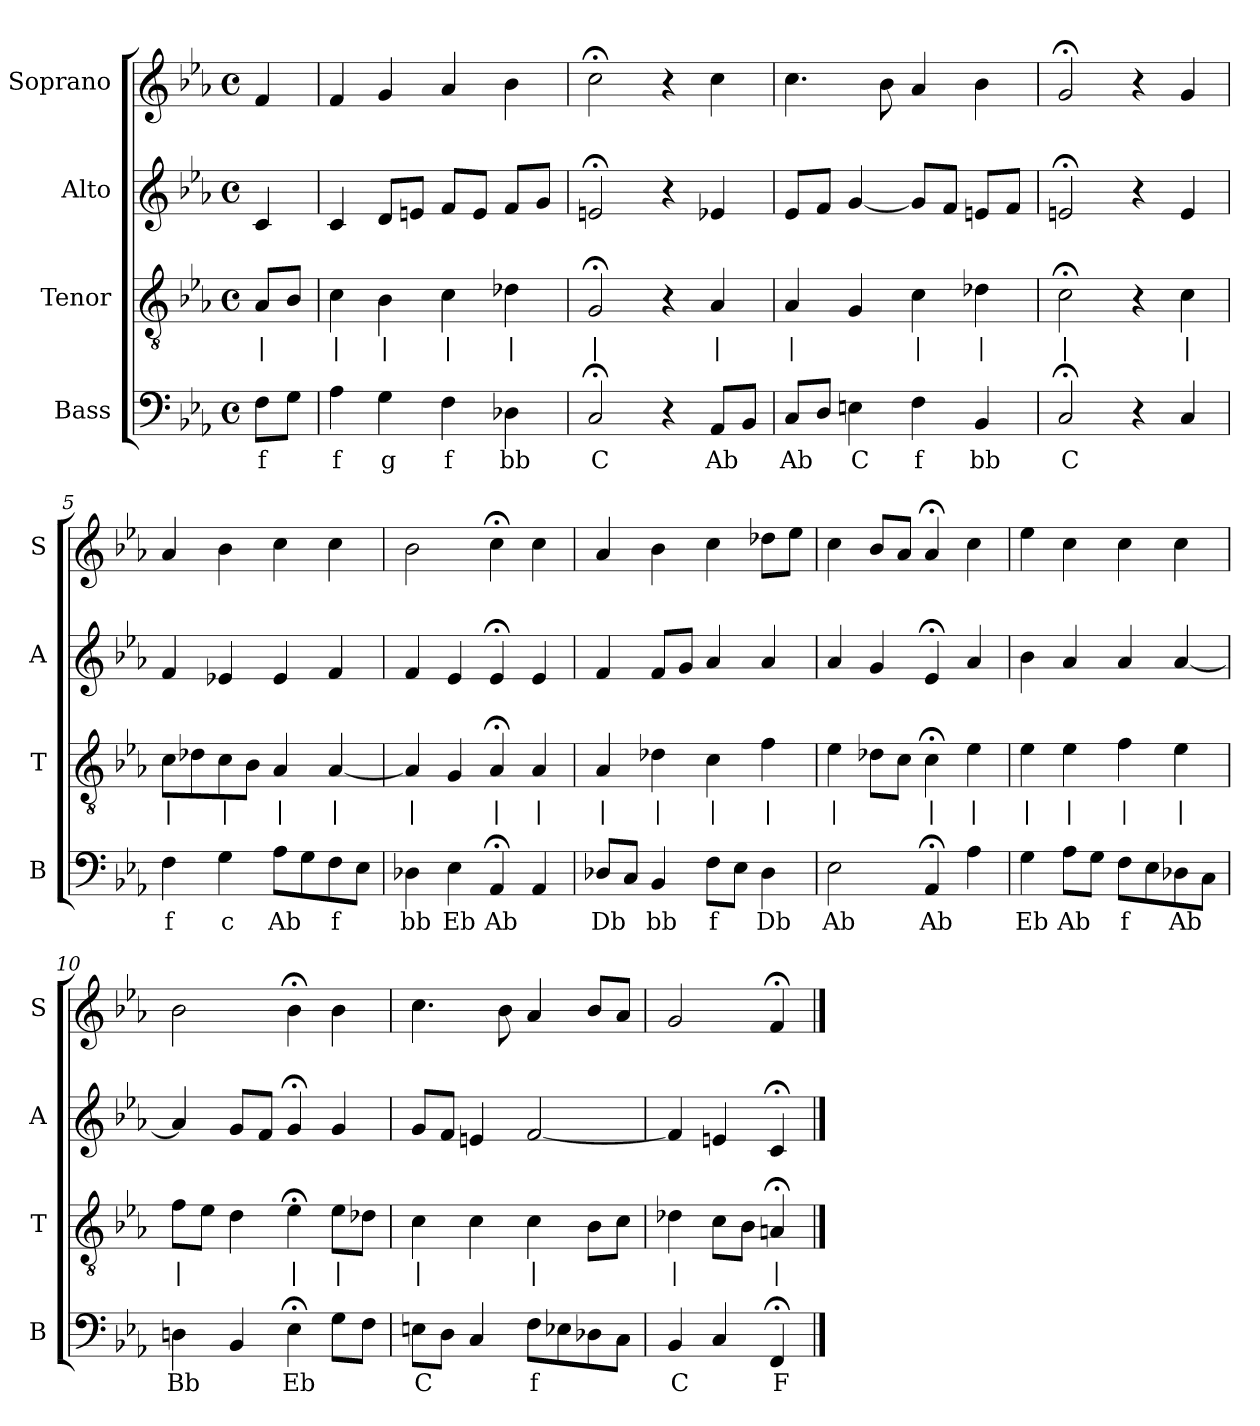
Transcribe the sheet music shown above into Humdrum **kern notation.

**kern	**text	**kern	**text	**kern	**kern
*part4	*part4	*part3	*part3	*part2	*part1
*staff4	*staff4	*staff3	*staff3	*staff2	*staff1
*I"Bass	*	*I"Tenor	*	*I"Alto	*I"Soprano
*I'B	*	*I'T	*	*I'A	*I'S
*clefF4	*	*clefGv2	*	*clefG2	*clefG2
*k[b-e-a-]	*	*k[b-e-a-]	*	*k[b-e-a-]	*k[b-e-a-]
*F:dor	*	*F:dor	*	*F:dor	*F:dor
*M4/4	*	*M4/4	*	*M4/4	*M4/4
*met(c)	*	*met(c)	*	*met(c)	*met(c)
*MM100	*	*MM100	*	*MM100	*MM100
=	=	=	=	=	=
8FL	f	8A-L	|	4c	4f
8GJ	.	8B-J	.	.	.
=1	=1	=1	=1	=1	=1
4A-	f	4c	|	4c	4f
4G	g	4B-	|	8dL	4g
.	.	.	.	8enJ	.
4F	f	4c	|	8fL	4a-
.	.	.	.	8eJ	.
4D-X	bb	4d-X	|	8fL	4b-
.	.	.	.	8gJ	.
=2	=2	=2	=2	=2	=2
2C;<	C	2G;<	|	2en;<	2cc;<
4r	.	4r	.	4r	4r
8AA-L	Ab	4A-	|	4e-X	4cc
8BB-J	.	.	.	.	.
=3	=3	=3	=3	=3	=3
8CL	Ab	4A-	|	8e-L	4.cc
8DJ	.	.	.	8fJ	.
4En	C	4G	.	[4g	.
.	.	.	.	.	8b-
4F	f	4c	|	8gL]	4a-
.	.	.	.	8fJ	.
4BB-	bb	4d-X	|	8enL	4b-
.	.	.	.	8fJ	.
=4	=4	=4	=4	=4	=4
2C;<	C	2c;<	|	2en;<	2g;<
4r	.	4r	.	4r	4r
4C	.	4c	|	4e	4g
=5	=5	=5	=5	=5	=5
4F	f	8cL	|	4f	4a-
.	.	8d-X	.	.	.
4G	c	8c	|	4e-X	4b-
.	.	8B-J	.	.	.
8A-L	Ab	4A-	|	4e-	4cc
8G	.	.	.	.	.
8F	f	[4A-	|	4f	4cc
8E-J	.	.	.	.	.
=6	=6	=6	=6	=6	=6
4D-X	bb	4A-]	|	4f	2b-
4E-	Eb	4G	.	4e-	.
4AA-;<	Ab	4A-;<	|	4e-;<	4cc;<
4AA-	.	4A-	|	4e-	4cc
=7	=7	=7	=7	=7	=7
8D-XL	Db	4A-	|	4f	4a-
8CJ	.	.	.	.	.
4BB-	bb	4d-X	|	8fL	4b-
.	.	.	.	8gJ	.
8FL	f	4c	|	4a-	4cc
8E-J	.	.	.	.	.
4D-	Db	4f	|	4a-	8dd-XL
.	.	.	.	.	8ee-J
=8	=8	=8	=8	=8	=8
2E-	Ab	4e-	|	4a-	4cc
.	.	8d-XL	.	4g	8b-L
.	.	8cJ	.	.	8a-J
4AA-;<	Ab	4c;<	|	4e-;<	4a-;<
4A-	.	4e-	|	4a-	4cc
=9	=9	=9	=9	=9	=9
4G	Eb	4e-	|	4b-	4ee-
8A-L	Ab	4e-	|	4a-	4cc
8GJ	.	.	.	.	.
8FL	f	4f	|	4a-	4cc
8E-	.	.	.	.	.
8D-X	Ab	4e-	|	[4a-	4cc
8CJ	.	.	.	.	.
=10	=10	=10	=10	=10	=10
4Dn	Bb	8fL	|	4a-]	2b-
.	.	8e-J	.	.	.
4BB-	.	4d	.	8gL	.
.	.	.	.	8fJ	.
4E-;<	Eb	4e-;<	|	4g;<	4b-;<
8GL	.	8e-L	|	4g	4b-
8FJ	.	8d-XJ	.	.	.
=11	=11	=11	=11	=11	=11
8EnL	C	4c	|	8gL	4.cc
8DJ	.	.	.	8fJ	.
4C	.	4c	.	4en	.
.	.	.	.	.	8b-
8FL	f	4c	|	[2f	4a-
8E-X	.	.	.	.	.
8D-X	.	8B-L	.	.	8b-L
8CJ	.	8cJ	.	.	8a-J
=12	=12	=12	=12	=12	=12
4BB-	C	4d-X	|	4f]	2g
4C	.	8cL	.	4en	.
.	.	8B-J	.	.	.
4FF;<	F	4An;<	|	4c;<	4f;<
==	==	==	==	==	==
*-	*-	*-	*-	*-	*-
